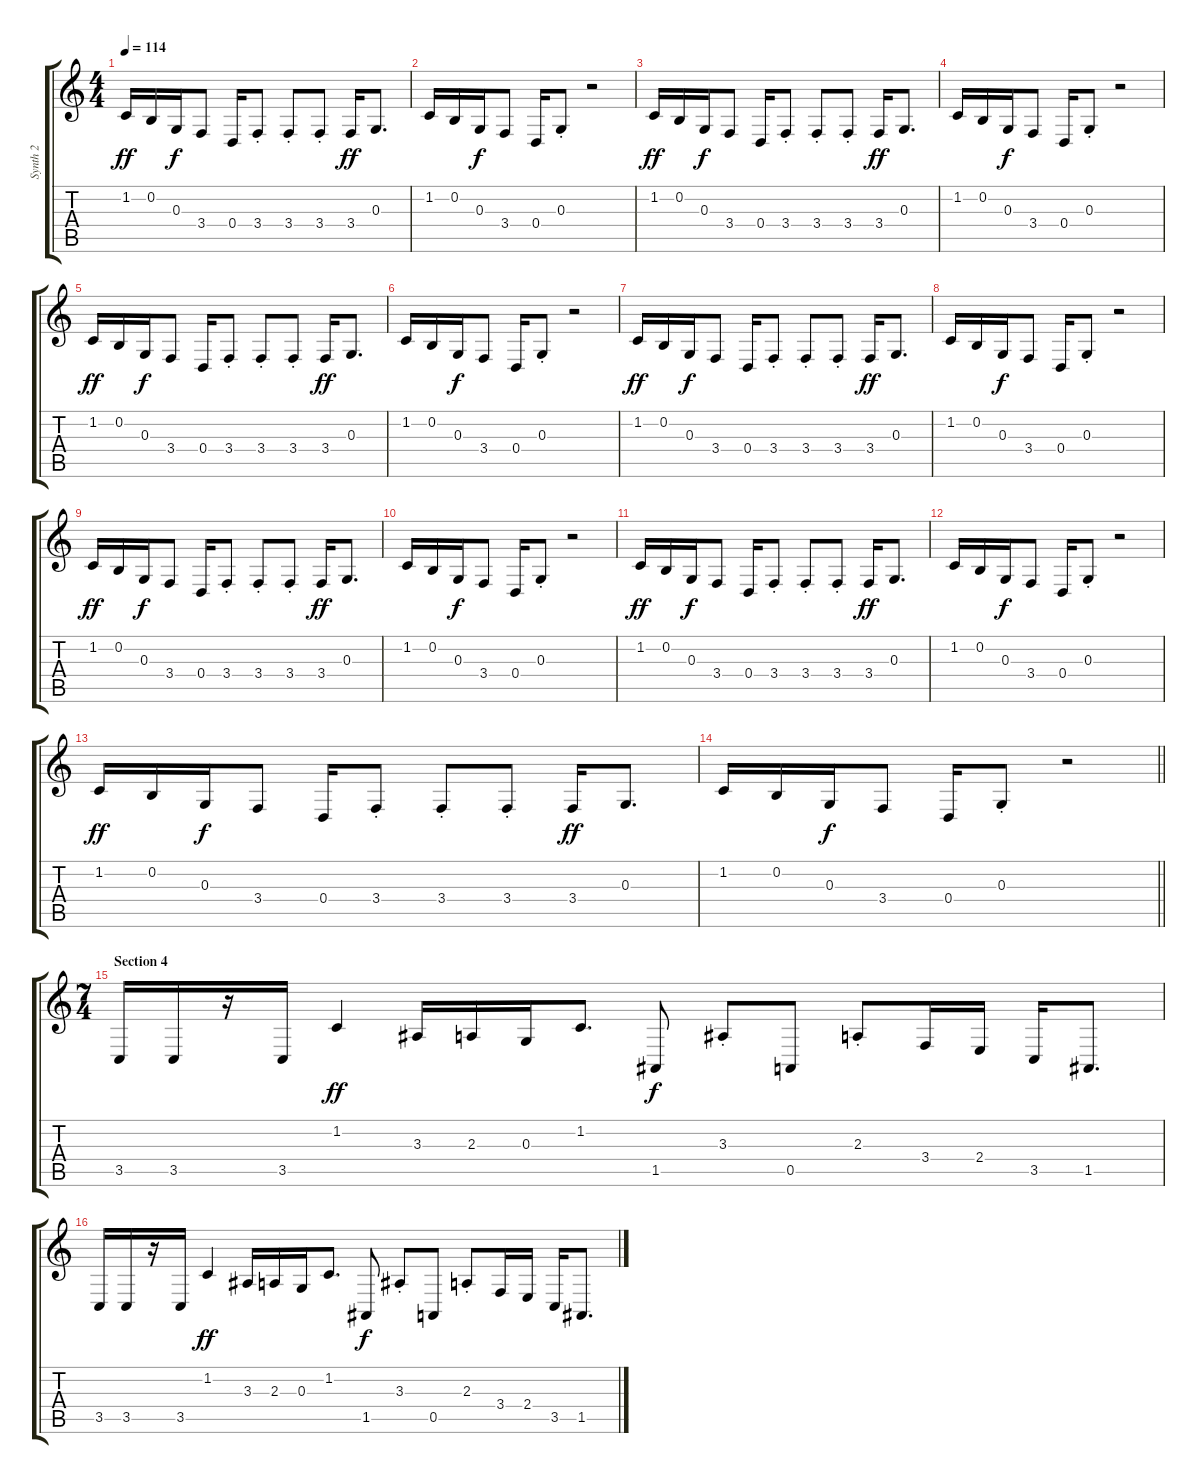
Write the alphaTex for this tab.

\track ("Synth 2" "Synth 2") {instrument lead8bassandlead}
\staff {score tabs}
\tuning (E4 B3 G3 D3 A2 E2) {hide}
\ts (4 4)
\tempo 114
\clef g2
\ks c
1.2.16{dy ff} 0.2.16 0.3.16{dy f} 3.4.8 0.4.16 3.4{st}.8 3.4{st}.8 3.4{st}.8 3.4.16{dy ff} 0.3.8{d} |
1.2.16 0.2.16 0.3.16{dy f} 3.4.8 0.4.16 0.3{st}.8 r.2 |
1.2.16{dy ff} 0.2.16 0.3.16{dy f} 3.4.8 0.4.16 3.4{st}.8 3.4{st}.8 3.4{st}.8 3.4.16{dy ff} 0.3.8{d} |
1.2.16 0.2.16 0.3.16{dy f} 3.4.8 0.4.16 0.3{st}.8 r.2 |
1.2.16{dy ff} 0.2.16 0.3.16{dy f} 3.4.8 0.4.16 3.4{st}.8 3.4{st}.8 3.4{st}.8 3.4.16{dy ff} 0.3.8{d} |
1.2.16 0.2.16 0.3.16{dy f} 3.4.8 0.4.16 0.3{st}.8 r.2 |
1.2.16{dy ff} 0.2.16 0.3.16{dy f} 3.4.8 0.4.16 3.4{st}.8 3.4{st}.8 3.4{st}.8 3.4.16{dy ff} 0.3.8{d} |
1.2.16 0.2.16 0.3.16{dy f} 3.4.8 0.4.16 0.3{st}.8 r.2 |
1.2.16{dy ff} 0.2.16 0.3.16{dy f} 3.4.8 0.4.16 3.4{st}.8 3.4{st}.8 3.4{st}.8 3.4.16{dy ff} 0.3.8{d} |
1.2.16 0.2.16 0.3.16{dy f} 3.4.8 0.4.16 0.3{st}.8 r.2 |
1.2.16{dy ff} 0.2.16 0.3.16{dy f} 3.4.8 0.4.16 3.4{st}.8 3.4{st}.8 3.4{st}.8 3.4.16{dy ff} 0.3.8{d} |
1.2.16 0.2.16 0.3.16{dy f} 3.4.8 0.4.16 0.3{st}.8 r.2 |
1.2.16{dy ff} 0.2.16 0.3.16{dy f} 3.4.8 0.4.16 3.4{st}.8 3.4{st}.8 3.4{st}.8 3.4.16{dy ff} 0.3.8{d} |
\barLineRight lightlight
1.2.16 0.2.16 0.3.16{dy f} 3.4.8 0.4.16 0.3{st}.8 r.2 |
\ts (7 4)
\section ("" "Section 4")
3.5.16 3.5.16 r.16 3.5.16 1.2.4{dy ff} 3.3.16 2.3.16 0.3.16 1.2.8{d} 1.5.8{dy f} 3.3{st}.8 0.5.8 2.3{st}.8 3.4.16 2.4.16 3.5.16 1.5.8{d} |
3.5.16 3.5.16 r.16 3.5.16 1.2.4{dy ff} 3.3.16 2.3.16 0.3.16 1.2.8{d} 1.5.8{dy f} 3.3{st}.8 0.5.8 2.3{st}.8 3.4.16 2.4.16 3.5.16 1.5.8{d}
